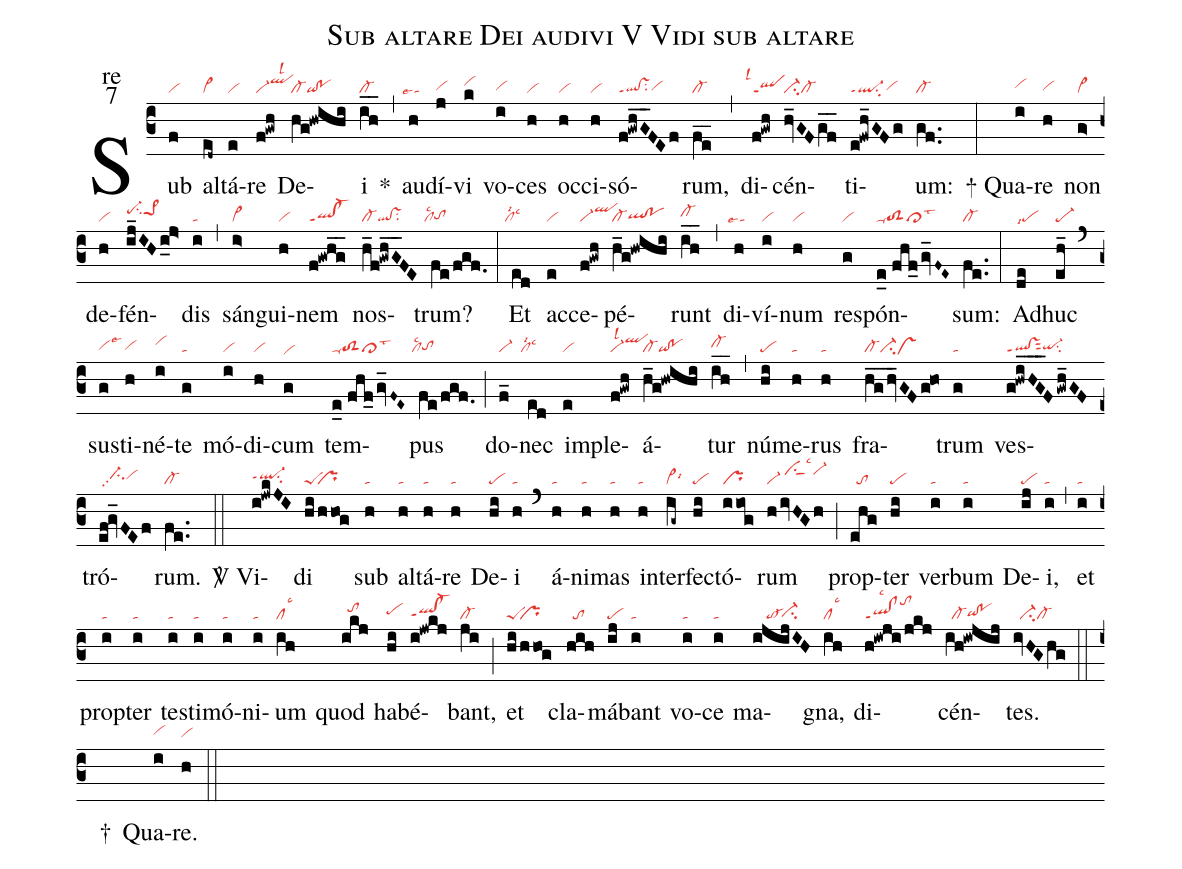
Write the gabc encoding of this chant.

name:Sub altare Dei audivi V Vidi sub altare;
office-part:re;
mode:7;
nabc-lines:1;
%%
(c3) Sub(f|vi) al(ed~|vi>)tá(e|vi)re(f!gwh|vi-qlhjlsl2) De(hg!hwihi|cl-qi!po)i(ih__|cl-) <sp>*</sp>(,) au(h|``talse4)dí(j|vihg)vi(k|vihi) vo(i|vihg)ces(h|vi) oc(h|vi)ci(h|vi)só(f!gwhG__FEf|ql!vsppt1su2vihg)rum,(fe__|cl-) (,) di(f!gwh|``qlppt1lsl1)cén(hv_GFgf__|ci-cl-)ti(e!fwh_GFg|ql-ppt1su2vihg)um:(gf..|cl-) (:)

<sp>+</sp> Qua(i|vihh)re(h|vihg) non(g>|vi>) de(h|vi)fén(ij_IHi_j>|pe-hisu2pe>1hi)dis(i|ta) (,) sán(i>|vi>)gui(h|vi)nem(f!gwhg__|ql!cl-ppt1) nos(h_f!gwhG__FE|cl-ql!vssu2)trum?(fe/fgf.|``cllsc2tohg) (:) Et(ed|``cllsi2lsc3) ac(e|vi)ce(f!gwh|vi-qlhj)pé(h_g!hwihi|cl-qlhg!pohg)runt(ih__|cl-hh) (,) di(h|``talse4)ví(i|vi)num(h|vi) re(g|vi)spón(e_0//fhf_/gv_F~E~|ta-toS2cl>lst3)sum:(fe..|cl-) (:) Ad(de|pelsi7)huc(eh_|pe-) (`) sus(g|vihglse3)ti(h|vihg)né(i|vihi)te(g|ta) mó(i|vi)di(h|vi)cum(g|vihe) tem(e_0//fhf_/gv_F~E~|ta-toS2cl>lst3)pus(fe/fgf.|``cllsc2tohg) (;) do(f_|vi-)nec(ed|``cllsi2lsc3) im(e|vi)ple(f!gwh|vi-lsl2qlhj)á(h_g!hwihi|cl-qi!po)tur(ih__|cl-hh) (,) nú(hi|pe)me(h|ta)rus(h|ta) fra(hg__/hv_GFg@ho|cl-ci-vshe)trum(g|ta) ves(g!hwiHG___F/gwh_GF|ql!vsppt1sut2qi-hgsu2)tró(ef!gv_FEf|///ci-hhpp2vihh)rum.(fe..|cl-) (::)

<sp>V/</sp> Vi(i!jwkJI|ql-hhppt1su2)di(hi/hhog|peS``pr) sub(h|ta) al(h|ta)tá(h|ta)re(h|ta) De(hi|pe)i(h|ta) (`) á(h|ta)ni(h|ta)mas(h|ta) in(h|ta)ter(ig~|vi>lsi6)fec(hi|pe)tó(iiog|pr)rum(h/ivHGh|vi-/ciShjlsc3vi-hj) (;) prop(ehg|//to)ter(hi|pe) ver(i|ta)bum(i|ta) De(ij|pe)i,(i|ta) (,) et(i|ta) prop(i|ta)ter(i|ta) tes(i|ta)ti(i|ta)mó(i|ta)ni(i|ta)um(ih|cllsc3) quod(ikj|//tohi) ha(hi|pehh)bé(i!jwkj|qlhg!cl-hgppt1)bant,(ji|cl-) (;) et(hi/hhog|peS``pr) cla(hih|//to)má(ij|pe)bant(i|ta) vo(i|ta)ce(i|ta) ma(ijijIH|////to-`ci-hg)gna,(ih|cllsc3) di(h!iwji/jkj|ql!clppt1lsc2tohl)cén(ih!iwjij|//cl-qihg!pohg)tes.(ivHGhg|//ci-cl-) (::)
†() Qua(i|vihh)re.(h|vihg) (::)
